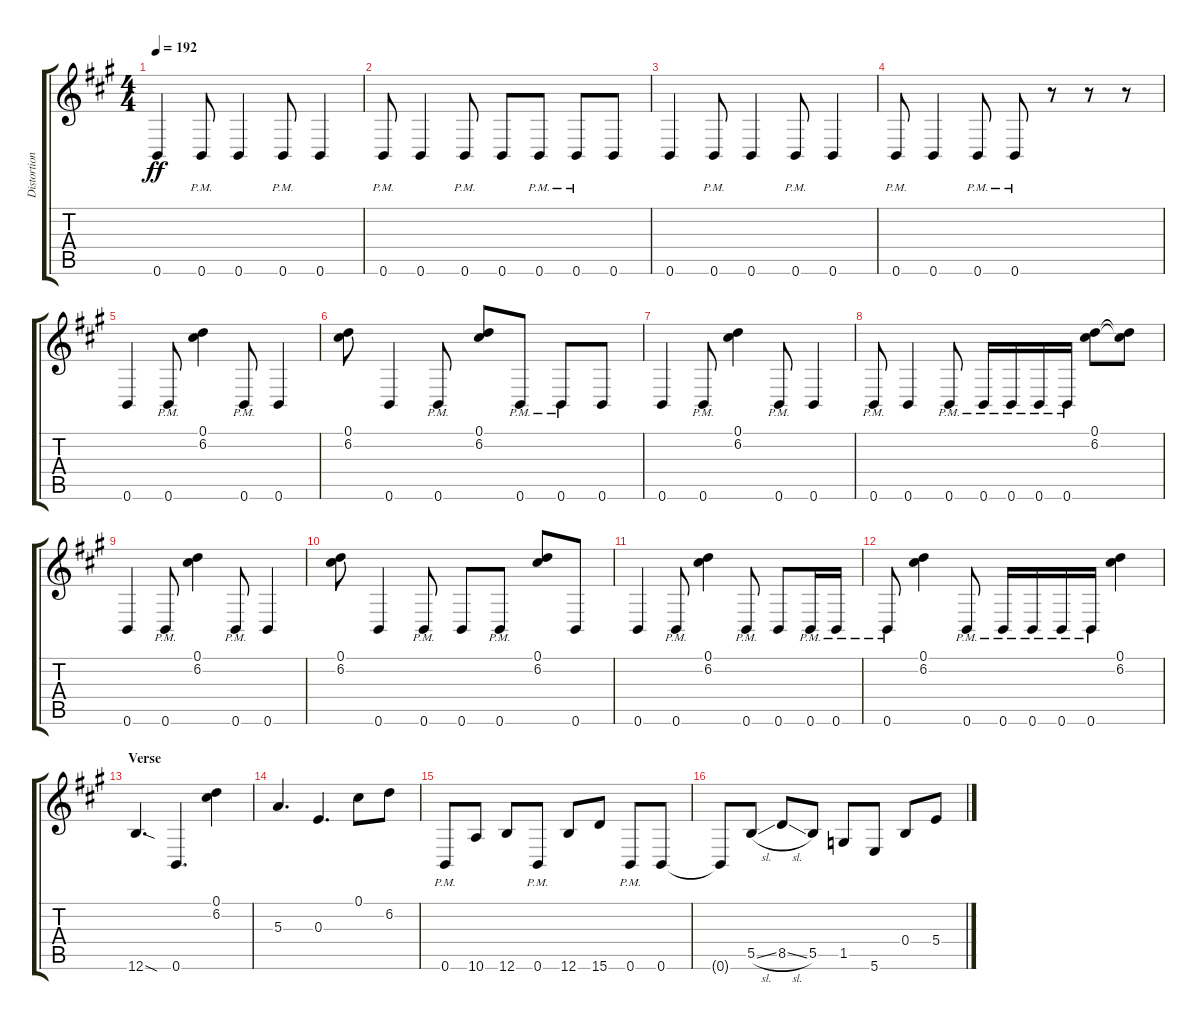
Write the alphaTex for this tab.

\track ("Distortion Guitar 2" "Distortion") {instrument distortionguitar}
\staff {score tabs}
\tuning (Db4 Ab3 E3 B2 Gb2 B1) {hide}
\ts (4 4)
\tempo 192
\clef g2
\ks a
0.6.4{dy ff} 0.6{pm}.8 0.6.4 0.6{pm}.8 0.6.4 |
0.6{pm}.8 0.6.4 0.6{pm}.8 0.6.8 0.6{pm}.8 0.6{pm}.8 0.6.8 |
0.6.4 0.6{pm}.8 0.6.4 0.6{pm}.8 0.6.4 |
0.6{pm}.8 0.6.4 0.6{pm}.8 0.6{pm}.8 r.8 r.8 r.8 |
0.6.4 0.6{pm}.8 (0.1 6.2).4 0.6{pm}.8 0.6.4 |
(0.1 6.2).8 0.6.4 0.6{pm}.8 (0.1 6.2).8 0.6{pm}.8 0.6{pm}.8 0.6.8 |
0.6.4 0.6{pm}.8 (0.1 6.2).4 0.6{pm}.8 0.6.4 |
0.6{pm}.8 0.6.4 0.6{pm}.8 0.6{pm}.16 0.6{pm}.16 0.6{pm}.16 0.6{pm}.16 (0.1 6.2).8 (0.1{t} 6.2{t}).8 |
0.6.4 0.6{pm}.8 (0.1 6.2).4 0.6{pm}.8 0.6.4 |
(0.1 6.2).8 0.6.4 0.6{pm}.8 0.6.8 0.6{pm}.8 (0.1 6.2).8 0.6.8 |
0.6.4 0.6{pm}.8 (0.1 6.2).4 0.6{pm}.8 0.6.8 0.6{pm}.16 0.6{pm}.16 |
0.6{pm}.8 (0.1 6.2).4 0.6{pm}.8 0.6{pm}.16 0.6{pm}.16 0.6{pm}.16 0.6{pm}.16 (0.1 6.2).4 |
\section ("" "Verse")
12.6{sod}.4{d} 0.6.4{d} (0.1 6.2).4 |
5.3.4{d} 0.3.4{d} 0.1.8 6.2.8 |
0.6{pm}.8 10.6.8 12.6.8 0.6{pm}.8 12.6.8 15.6.8 0.6{pm}.8 0.6.8 |
0.6{t}.8 5.5{sl}.8 8.5{sl}.8 5.5.8 1.5.8 5.6.8 0.4.8 5.4.8
